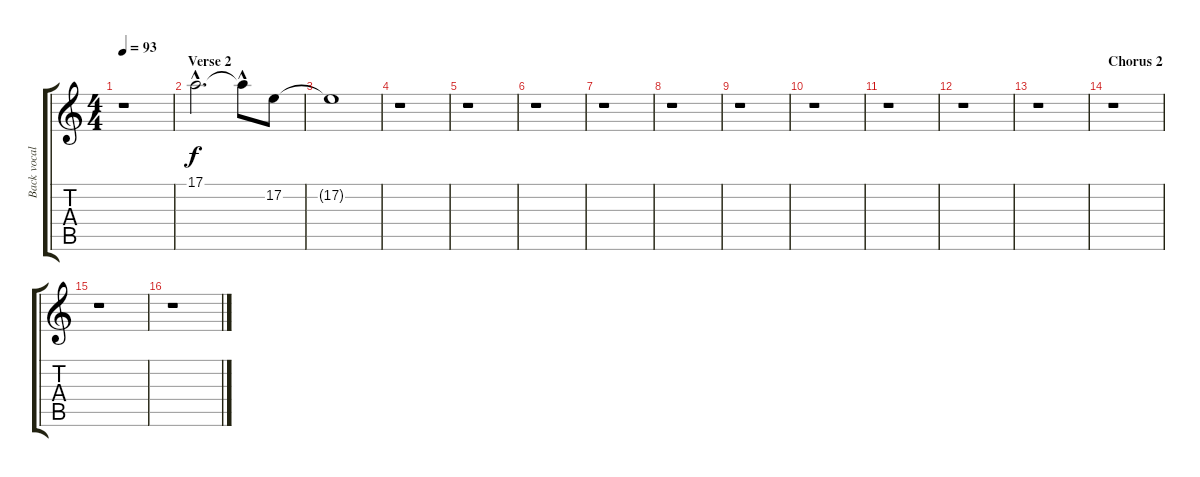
\track ("Back vocal" "Back vocal") {instrument recorder}
\staff {score tabs}
\tuning (E4 B3 G3 D3 A2 E2) {hide}
\ts (4 4)
\tempo 93
\clef g2
\ks c
r.1{dy f} |
\section ("" "Verse 2")
17.1{hac}.2{d} 17.1{hac t}.8 17.2.8 |
17.2{t}.1 |
r.1 |
r.1 |
r.1 |
r.1 |
r.1 |
r.1 |
r.1 |
r.1 |
r.1 |
r.1 |
\section ("" "Chorus 2")
r.1 |
r.1 |
r.1
